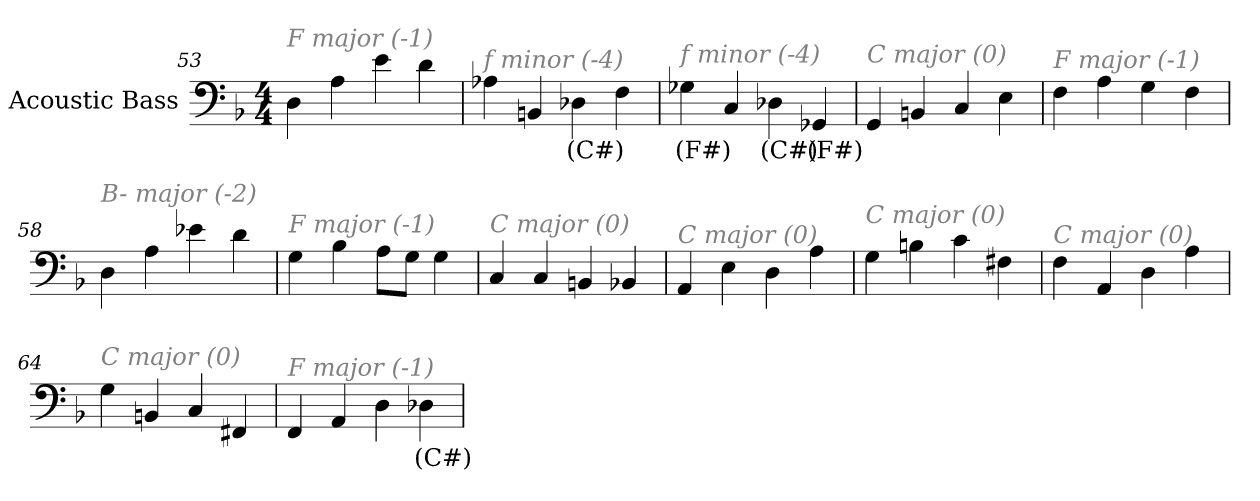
**kern	**text
*part1	*part1
*staff1	*staff1
*I"Acoustic Bass	*
*clefF4	*
*ITrd7c12	*
*k[b-]	*
*F:	*
*M4/4	*
=53	=53
!LO:TX:i:color=#808080:t=F major (-1)	!
4DD	.
4AA	.
4E	.
4D	.
=54	=54
!LO:TX:i:color=#808080:t=f minor (-4)	!
4AA-X	.
4BBBn	.
4DD-Xi	(C#)
4FF	.
=55	=55
!LO:TX:i:color=#808080:t=f minor (-4)	!
4GG-Xi	(F#)
4CC	.
4DD-Xi	(C#)
4GGG-Xi	(F#)
=56	=56
!LO:TX:i:color=#808080:t=C major (0)	!
4GGG	.
4BBBn	.
4CC	.
4EE	.
=57	=57
!LO:TX:i:color=#808080:t=F major (-1)	!
4FF	.
4AA	.
4GG	.
4FF	.
=58	=58
!LO:TX:i:color=#808080:t=B- major (-2)	!
4DD	.
4AA	.
4E-X	.
4D	.
=59	=59
!LO:TX:i:color=#808080:t=F major (-1)	!
4GG	.
4BB-	.
8AAL	.
8GGJ	.
4GG	.
=60	=60
!LO:TX:i:color=#808080:t=C major (0)	!
4CC	.
4CC	.
4BBBn	.
4BBB-X	.
=61	=61
!LO:TX:i:color=#808080:t=C major (0)	!
4AAA	.
4EE	.
4DD	.
4AA	.
=62	=62
!LO:TX:i:color=#808080:t=C major (0)	!
4GG	.
4BBn	.
4C	.
4FF#X	.
=63	=63
!LO:TX:i:color=#808080:t=C major (0)	!
4FF	.
4AAA	.
4DD	.
4AA	.
=64	=64
!LO:TX:i:color=#808080:t=C major (0)	!
4GG	.
4BBBn	.
4CC	.
4FFF#X	.
=65	=65
!LO:TX:i:color=#808080:t=F major (-1)	!
4FFF	.
4AAA	.
4DD	.
4DD-Xi	(C#)
=	=
*-	*-
